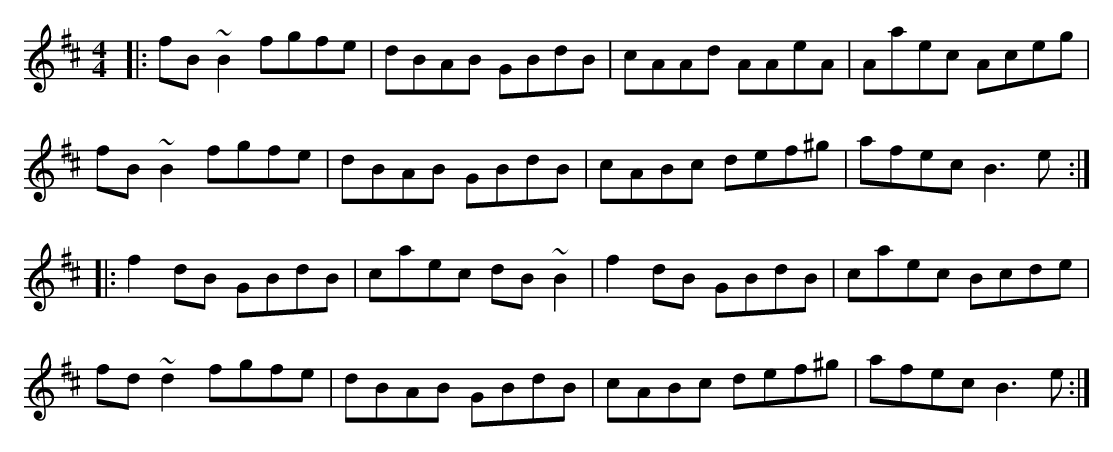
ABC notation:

X:1
M:4/4
K:Bmin
|:fB~B2 fgfe|dBAB GBdB|cAAd AAeA|Aaec Aceg|
fB~B2 fgfe|dBAB GBdB|cABc def^g|afec B3e:|
|:f2dB GBdB|caec dB~B2|f2dB GBdB|caec Bcde|
fd~d2 fgfe|dBAB GBdB|cABc def^g|afec B3e:|
